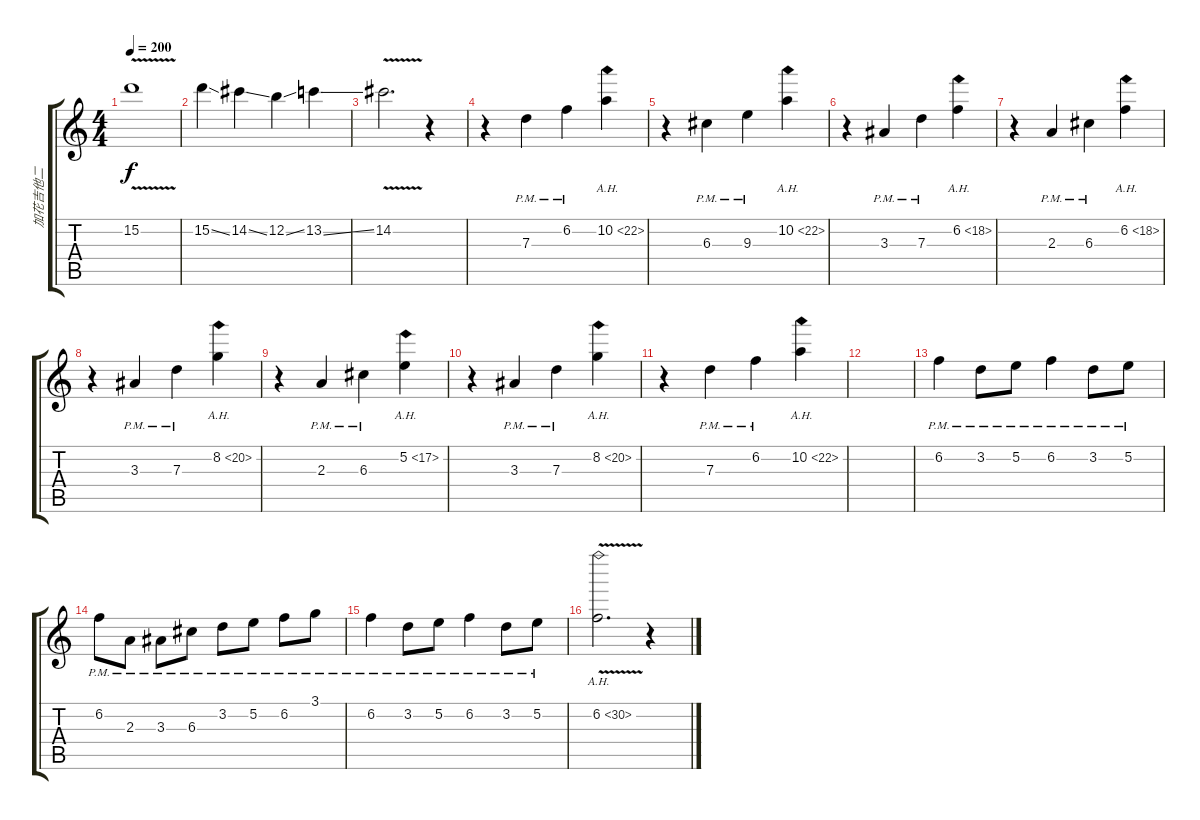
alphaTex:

\track ("加花吉他二" "加花吉他二") {instrument distortionguitar}
\staff {score tabs}
\tuning (E4 B3 G3 D3 A2 E2) {hide}
\ts (4 4)
\tempo 200
\clef g2
\ks c
15.2{v}.1{dy f} |
15.2{ss}.4 14.2{ss}.4 12.2{ss}.4 13.2{ss}.4 |
14.2{v}.2{d} r.4 |
r.4 7.3{pm}.4 6.2{pm}.4 10.2{ah 12}.4 |
r.4 6.3{pm}.4 9.3{pm}.4 10.2{ah 12}.4 |
r.4 3.3{pm}.4 7.3{pm}.4 6.2{ah 12}.4 |
r.4 2.3{pm}.4 6.3{pm}.4 6.2{ah 12}.4 |
r.4 3.3{pm}.4 7.3{pm}.4 8.2{ah 12}.4 |
r.4 2.3{pm}.4 6.3{pm}.4 5.2{ah 12}.4 |
r.4 3.3{pm}.4 7.3{pm}.4 8.2{ah 12}.4 |
r.4 7.3{pm}.4 6.2{pm}.4 10.2{ah 12}.4 |
|
6.2{pm}.4 3.2{pm}.8 5.2{pm}.8 6.2{pm}.4 3.2{pm}.8 5.2{pm}.8 |
6.2{pm}.8 2.3{pm}.8 3.3{pm}.8 6.3{pm}.8 3.2{pm}.8 5.2{pm}.8 6.2{pm}.8 3.1{pm}.8 |
6.2{pm}.4 3.2{pm}.8 5.2{pm}.8 6.2{pm}.4 3.2{pm}.8 5.2{pm}.8 |
6.2{ah 24 v}.2{d} r.4
